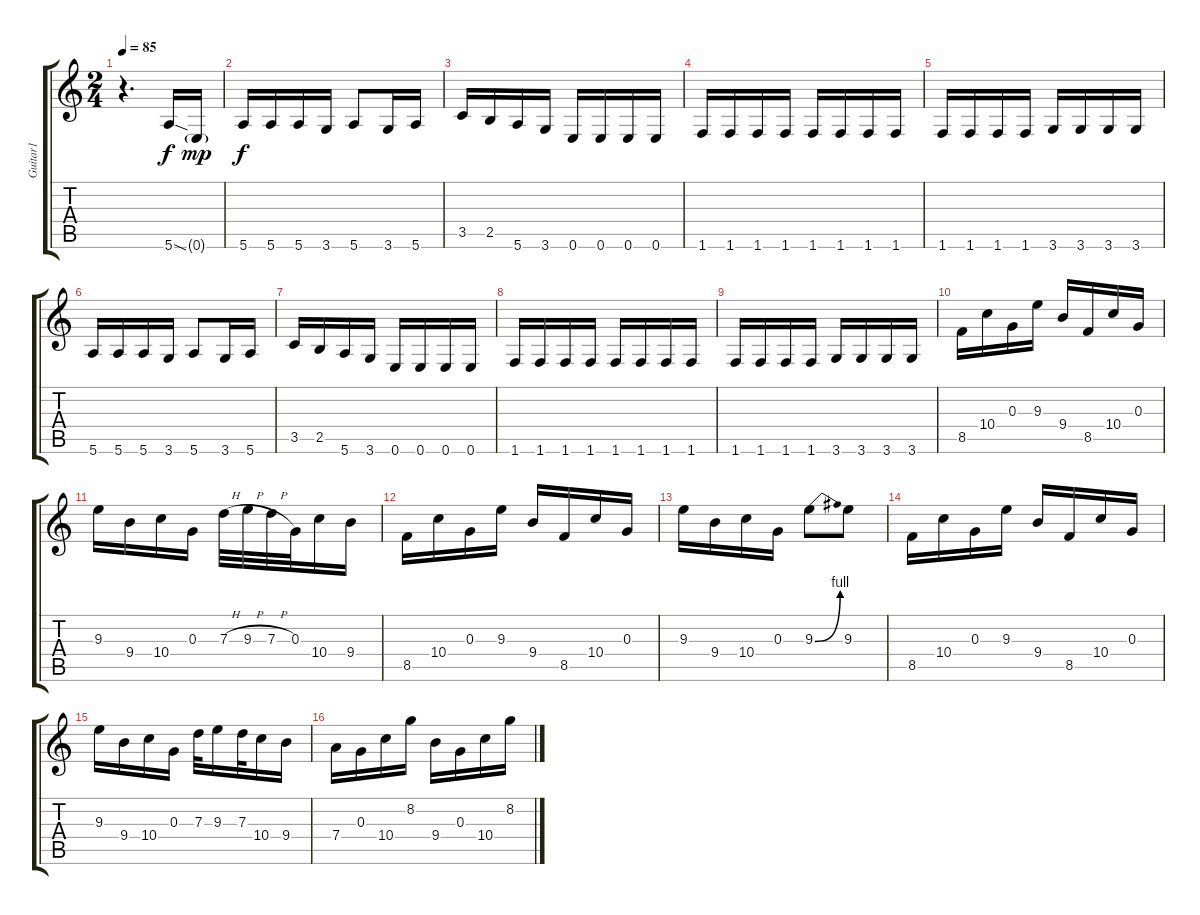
\track ("Guitar1" "Guitar1") {instrument distortionguitar}
\staff {score tabs}
\tuning (E4 B3 G3 D3 A2 E2) {hide}
\ts (2 4)
\tempo 85
\clef g2
\ks c
r.4{d dy f} 5.6{sod}.16 0.6{g}.16{dy mp} |
5.6.16{dy f} 5.6.16 5.6.16 3.6.16 5.6.8 3.6.16 5.6.16 |
3.5.16 2.5.16 5.6.16 3.6.16 0.6.16 0.6.16 0.6.16 0.6.16 |
1.6.16 1.6.16 1.6.16 1.6.16 1.6.16 1.6.16 1.6.16 1.6.16 |
1.6.16 1.6.16 1.6.16 1.6.16 3.6.16 3.6.16 3.6.16 3.6.16 |
5.6.16 5.6.16 5.6.16 3.6.16 5.6.8 3.6.16 5.6.16 |
3.5.16 2.5.16 5.6.16 3.6.16 0.6.16 0.6.16 0.6.16 0.6.16 |
1.6.16 1.6.16 1.6.16 1.6.16 1.6.16 1.6.16 1.6.16 1.6.16 |
1.6.16 1.6.16 1.6.16 1.6.16 3.6.16 3.6.16 3.6.16 3.6.16 |
8.5.16 10.4.16 0.3.16 9.3.16 9.4.16 8.5.16 10.4.16 0.3.16 |
9.3.16 9.4.16 10.4.16 0.3.16 7.3{h}.32 9.3{h}.32 7.3{h}.32 0.3.32 10.4.16 9.4.16 |
8.5.16 10.4.16 0.3.16 9.3.16 9.4.16 8.5.16 10.4.16 0.3.16 |
9.3.16 9.4.16 10.4.16 0.3.16 9.3{be (bend 0 0 60 4)}.8 9.3.8 |
8.5.16 10.4.16 0.3.16 9.3.16 9.4.16 8.5.16 10.4.16 0.3.16 |
9.3.16 9.4.16 10.4.16 0.3.16 7.3.32 9.3.16 7.3.32 10.4.16 9.4.16 |
7.4.16 0.3.16 10.4.16 8.2.16 9.4.16 0.3.16 10.4.16 8.2.16
